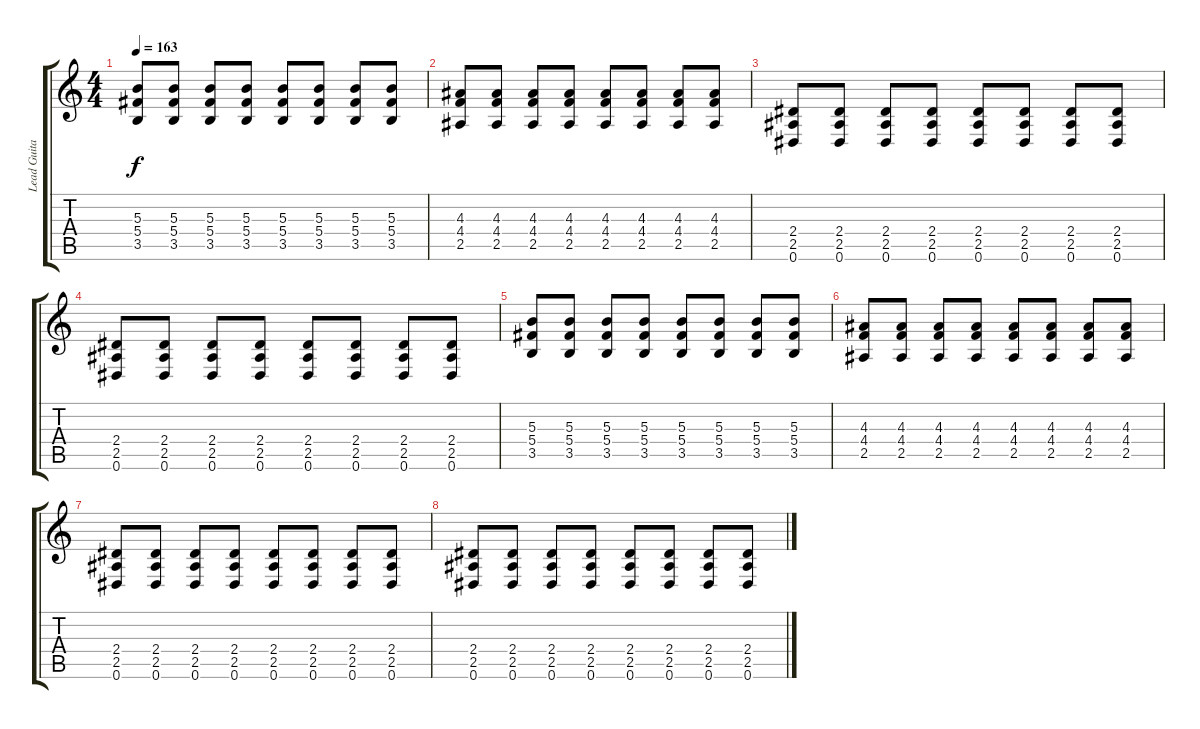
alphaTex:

\track ("Lead Guitar" "Lead Guita") {instrument distortionguitar}
\staff {score tabs}
\tuning (Eb4 Bb3 Gb3 Db3 Ab2 Eb2) {hide}
\ts (4 4)
\tempo 163
\clef g2
\ks c
(5.3 5.4 3.5).8{dy f} (5.3 5.4 3.5).8 (5.3 5.4 3.5).8 (5.3 5.4 3.5).8 (5.3 5.4 3.5).8 (5.3 5.4 3.5).8 (5.3 5.4 3.5).8 (5.3 5.4 3.5).8 |
(4.3 4.4 2.5).8 (4.3 4.4 2.5).8 (4.3 4.4 2.5).8 (4.3 4.4 2.5).8 (4.3 4.4 2.5).8 (4.3 4.4 2.5).8 (4.3 4.4 2.5).8 (4.3 4.4 2.5).8 |
(2.4 2.5 0.6).8 (2.4 2.5 0.6).8 (2.4 2.5 0.6).8 (2.4 2.5 0.6).8 (2.4 2.5 0.6).8 (2.4 2.5 0.6).8 (2.4 2.5 0.6).8 (2.4 2.5 0.6).8 |
(2.4 2.5 0.6).8 (2.4 2.5 0.6).8 (2.4 2.5 0.6).8 (2.4 2.5 0.6).8 (2.4 2.5 0.6).8 (2.4 2.5 0.6).8 (2.4 2.5 0.6).8 (2.4 2.5 0.6).8 |
(5.3 5.4 3.5).8 (5.3 5.4 3.5).8 (5.3 5.4 3.5).8 (5.3 5.4 3.5).8 (5.3 5.4 3.5).8 (5.3 5.4 3.5).8 (5.3 5.4 3.5).8 (5.3 5.4 3.5).8 |
(4.3 4.4 2.5).8 (4.3 4.4 2.5).8 (4.3 4.4 2.5).8 (4.3 4.4 2.5).8 (4.3 4.4 2.5).8 (4.3 4.4 2.5).8 (4.3 4.4 2.5).8 (4.3 4.4 2.5).8 |
(2.4 2.5 0.6).8 (2.4 2.5 0.6).8 (2.4 2.5 0.6).8 (2.4 2.5 0.6).8 (2.4 2.5 0.6).8 (2.4 2.5 0.6).8 (2.4 2.5 0.6).8 (2.4 2.5 0.6).8 |
(2.4 2.5 0.6).8 (2.4 2.5 0.6).8 (2.4 2.5 0.6).8 (2.4 2.5 0.6).8 (2.4 2.5 0.6).8 (2.4 2.5 0.6).8 (2.4 2.5 0.6).8 (2.4 2.5 0.6).8
